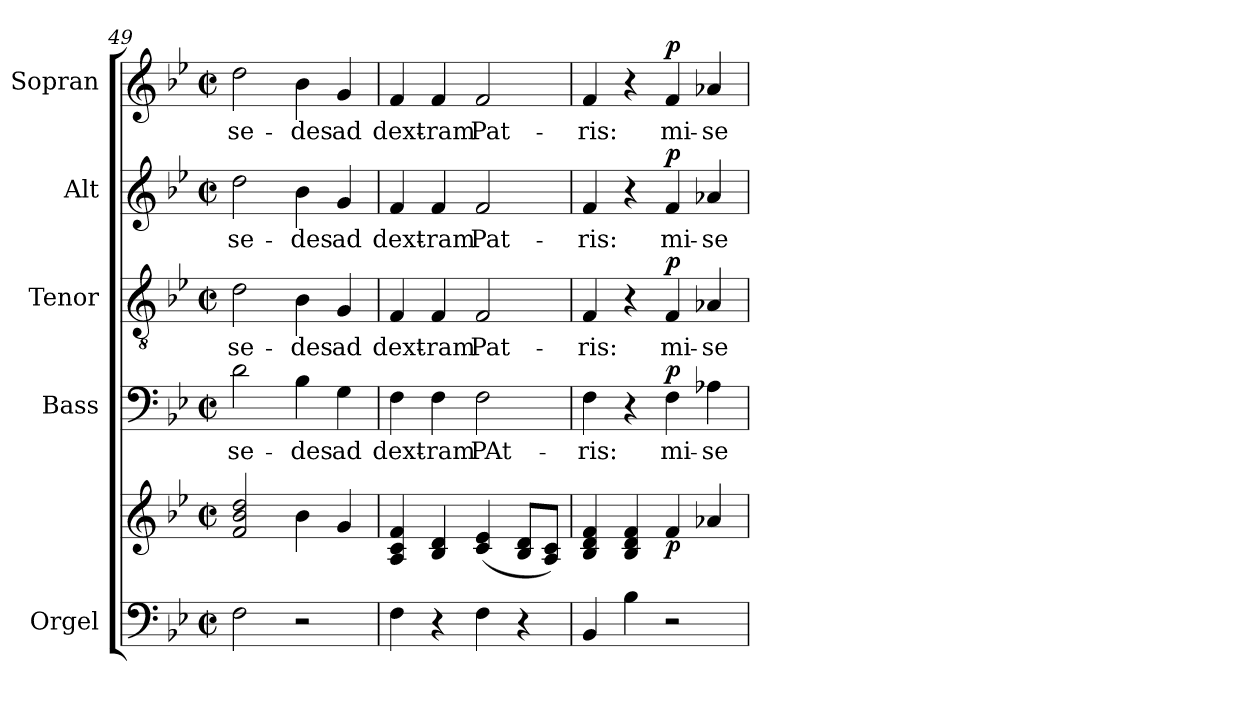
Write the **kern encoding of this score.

**kern	**kern	**dynam	**kern	**text	**dynam	**kern	**text	**dynam	**kern	**text	**dynam	**kern	**text	**dynam
*part5	*part5	*part5	*part4	*part4	*part4	*part3	*part3	*part3	*part2	*part2	*part2	*part1	*part1	*part1
*staff6	*staff5	*staff5/6	*staff4	*staff4	*staff4	*staff3	*staff3	*staff3	*staff2	*staff2	*staff2	*staff1	*staff1	*staff1
*I"Orgel	*	*	*I"Bass	*	*	*I"Tenor	*	*	*I"Alt	*	*	*I"Sopran	*	*
*I'Org.	*	*	*I'B.	*	*	*I'T.	*	*	*I'A.	*	*	*I'S.	*	*
*clefF4	*clefG2	*	*clefF4	*	*	*clefGv2	*	*	*clefG2	*	*	*clefG2	*	*
*k[b-e-]	*k[b-e-]	*	*k[b-e-]	*	*	*k[b-e-]	*	*	*k[b-e-]	*	*	*k[b-e-]	*	*
*B-:	*B-:	*	*B-:	*	*	*B-:	*	*	*B-:	*	*	*B-:	*	*
*M2/2	*M2/2	*	*M2/2	*	*	*M2/2	*	*	*M2/2	*	*	*M2/2	*	*
*met(c|)	*met(c|)	*	*met(c|)	*	*	*met(c|)	*	*	*met(c|)	*	*	*met(c|)	*	*
=49	=49	=49	=49	=49	=49	=49	=49	=49	=49	=49	=49	=49	=49	=49
!	!	!	!	!LO:LY:b	!	!	!LO:LY:b	!	!	!LO:LY:b	!	!	!LO:LY:b	!
2F\	2f/ 2b-/ 2dd/	.	2d\	se-	.	2d\	se-	.	2dd\	se-	.	2dd\	se-	.
!	!	!	!	!LO:LY:b	!	!	!LO:LY:b	!	!	!LO:LY:b	!	!	!LO:LY:b	!
2r	4b-\	.	4B-\	-des	.	4B-\	-des	.	4b-\	-des	.	4b-\	-des	.
!	!	!	!	!LO:LY:b	!	!	!LO:LY:b	!	!	!LO:LY:b	!	!	!LO:LY:b	!
.	4g/	.	4G\	ad	.	4G/	ad	.	4g/	ad	.	4g/	ad	.
=50	=50	=50	=50	=50	=50	=50	=50	=50	=50	=50	=50	=50	=50	=50
!	!	!	!	!LO:LY:b	!	!	!LO:LY:b	!	!	!LO:LY:b	!	!	!LO:LY:b	!
4F\	4A/ 4c/ 4f/	.	4F\	dext-	.	4F/	dext-	.	4f/	dext-	.	4f/	dext-	.
!	!	!	!	!LO:LY:b	!	!	!LO:LY:b	!	!	!LO:LY:b	!	!	!LO:LY:b	!
4r	4B-/ 4d/	.	4F\	-ram	.	4F/	-ram	.	4f/	-ram	.	4f/	-ram	.
!	!	!	!	!LO:LY:b	!	!	!LO:LY:b	!	!	!LO:LY:b	!	!	!LO:LY:b	!
4F\	(<4c/ 4e-/	.	2F\	PAt-	.	2F/	Pat-	.	2f/	Pat-	.	2f/	Pat-	.
4r	8B-/ 8d/L	.	.	.	.	.	.	.	.	.	.	.	.	.
.	8A/ 8c/J)	.	.	.	.	.	.	.	.	.	.	.	.	.
!!LO:LB:g=z
=51	=51	=51	=51	=51	=51	=51	=51	=51	=51	=51	=51	=51	=51	=51
!	!	!	!	!LO:LY:b	!	!	!LO:LY:b	!	!	!LO:LY:b	!	!	!LO:LY:b	!
4BB-/	4B-/ 4d/ 4f/	.	4F\	-ris:	.	4F/	-ris:	.	4f/	-ris:	.	4f/	-ris:	.
4B-\	4B-/ 4d/ 4f/	.	4r	.	.	4r	.	.	4r	.	.	4r	.	.
!	!	!LO:DY:b	!	!LO:LY:b	!LO:DY:a	!	!LO:LY:b	!LO:DY:a	!	!LO:LY:b	!LO:DY:a	!	!LO:LY:b	!LO:DY:a
2r	4f/	p	4F\	mi-	p	4F/	mi-	p	4f/	mi-	p	4f/	mi-	p
!	!	!	!	!LO:LY:b	!	!	!LO:LY:b	!	!	!LO:LY:b	!	!	!LO:LY:b	!
.	4a-X/	.	4A-X\	-se-	.	4A-X/	-se-	.	4a-X/	-se-	.	4a-X/	-se-	.
=	=	=	=	=	=	=	=	=	=	=	=	=	=	=
*-	*-	*-	*-	*-	*-	*-	*-	*-	*-	*-	*-	*-	*-	*-
